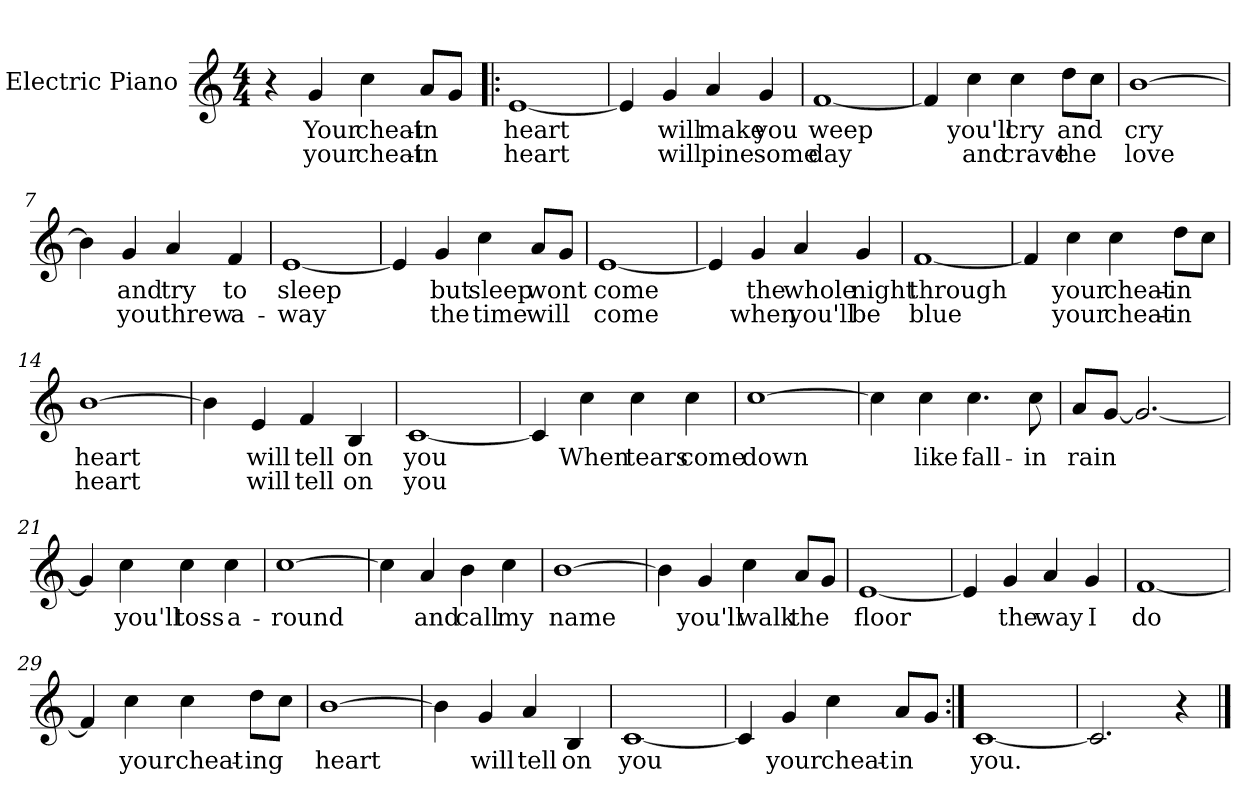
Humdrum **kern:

**kern	**text	**text
*part1	*part1	*part1
*staff1	*staff1	*staff1
*I"Electric Piano	*	*
*I'E.Pno	*	*
*clefG2	*	*
*k[]	*	*
*C:	*	*
*M4/4	*	*
=1	=1	=1
4r	.	.
4g/	Your	your
4cc\	cheat-	cheat-
8a/L	-in	-in
8g/J	.	.
=2!|:	=2!|:	=2!|:
[1e	heart	heart
=3	=3	=3
4e/]	.	.
4g/	will	will
4a/	make	pine
4g/	you	some
=4	=4	=4
[1f	weep	day
!!LO:LB:g=z
=5	=5	=5
4f/]	.	.
4cc\	you'll	and
4cc\	cry	crave
8dd\L	and	the
8cc\J	.	.
=6	=6	=6
[1b	cry	love
=7	=7	=7
4b\]	.	.
4g/	and	you
4a/	try	threw
4f/	to	a-
=8	=8	=8
[1e	sleep	-way
=9	=9	=9
4e/]	.	.
4g/	but	the
4cc\	sleep	time
8a/L	wont	will
8g/J	.	.
=10	=10	=10
[1e	come	come
!!LO:LB:g=z
=11	=11	=11
4e/]	.	.
4g/	the	when
4a/	whole	you'll
4g/	night	be
=12	=12	=12
[1f	through	blue
=13	=13	=13
4f/]	.	.
4cc\	your	your
4cc\	cheat-	cheat-
8dd\L	-in	-in
8cc\J	.	.
=14	=14	=14
[1b	heart	heart
=15	=15	=15
4b\]	.	.
4e/	will	will
4f/	tell	tell
4B/	on	on
=16	=16	=16
[1c	you	you
!!LO:LB:g=z
=17	=17	=17
4c/]	.	.
4cc\	When	.
4cc\	tears	.
4cc\	come	.
=18	=18	=18
[1cc	down	.
=19	=19	=19
4cc\]	.	.
4cc\	like	.
4.cc\	fall-	.
8cc\	-in	.
=20	=20	=20
8a/L	rain	.
[8g/J	.	.
2.g/_	.	.
=21	=21	=21
4g/]	.	.
4cc\	you'll	.
4cc\	toss	.
4cc\	a-	.
=22	=22	=22
[1cc	-round	.
!!LO:LB:g=z
=23	=23	=23
4cc\]	.	.
4a/	and	.
4b\	call	.
4cc\	my	.
=24	=24	=24
[1b	name	.
=25	=25	=25
4b\]	.	.
4g/	you'll	.
4cc\	walk	.
8a/L	the	.
8g/J	.	.
=26	=26	=26
[1e	floor	.
=27	=27	=27
4e/]	.	.
4g/	the	.
4a/	way	.
4g/	I	.
=28	=28	=28
[1f	do	.
!!LO:LB:g=z
=29	=29	=29
4f/]	.	.
4cc\	your	.
4cc\	cheat-	.
8dd\L	-ing	.
8cc\J	.	.
=30	=30	=30
[1b	heart	.
=31	=31	=31
4b\]	.	.
4g/	will	.
4a/	tell	.
4B/	on	.
=32	=32	=32
[1c	you	.
=33	=33	=33
4c/]	.	.
4g/	your	.
4cc\	cheat-	.
8a/L	-in	.
8g/J	.	.
=34:|!	=34:|!	=34:|!
[1c	you.	.
=35	=35	=35
2.c/]	.	.
4r	.	.
==	==	==
*-	*-	*-
